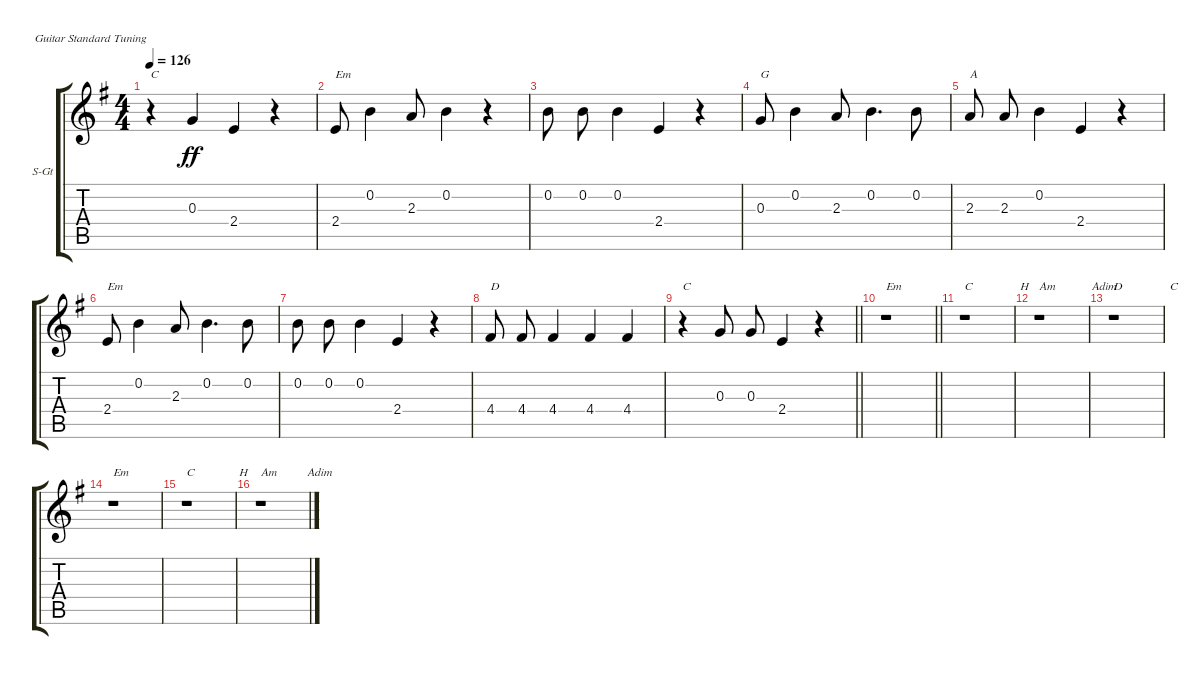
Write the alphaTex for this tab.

\bracketExtendMode groupsimilarinstruments
\firstSystemTrackNameOrientation horizontal
\otherSystemsTrackNameOrientation horizontal
\track ("Вокал" "S-Gt") {instrument accordion}
\staff {score tabs}
\tuning (E4 B3 G3 D3 A2 E2)
\displaytranspose 12
\ts (4 4)
\tempo 126
\clef g2
\ks eminor
r.4{txt "C" dy ff} 0.3.4 2.4.4 r.4 |
2.4.8{txt "Em"} 0.2.4 2.3.8 0.2.4 r.4 |
0.2.8{beam split} 0.2.8 0.2.4 2.4.4 r.4 |
0.3.8{txt "G"} 0.2.4 2.3.8 0.2.4{d} 0.2.8 |
2.3.8{txt "A" beam split} 2.3.8 0.2.4 2.4.4 r.4 |
2.4.8{txt "Em"} 0.2.4 2.3.8 0.2.4{d} 0.2.8 |
0.2.8{beam split} 0.2.8 0.2.4 2.4.4 r.4 |
4.4.8{txt "D" beam split} 4.4.8 4.4.4 4.4.4 4.4.4 |
\barLineRight lightlight
r.4{txt "C"} 0.3.8{beam split} 0.3.8 2.4.4 r.4 |
\section ("" "")
\barLineRight lightlight
r.1{txt "Em"} |
\section ("" "")
r.1{txt "C                H"} |
r.1{txt "Am            Adim"} |
r.1{txt "D                C"} |
r.1{txt "Em"} |
r.1{txt "C               H"} |
r.1{txt "Am          Adim"}
